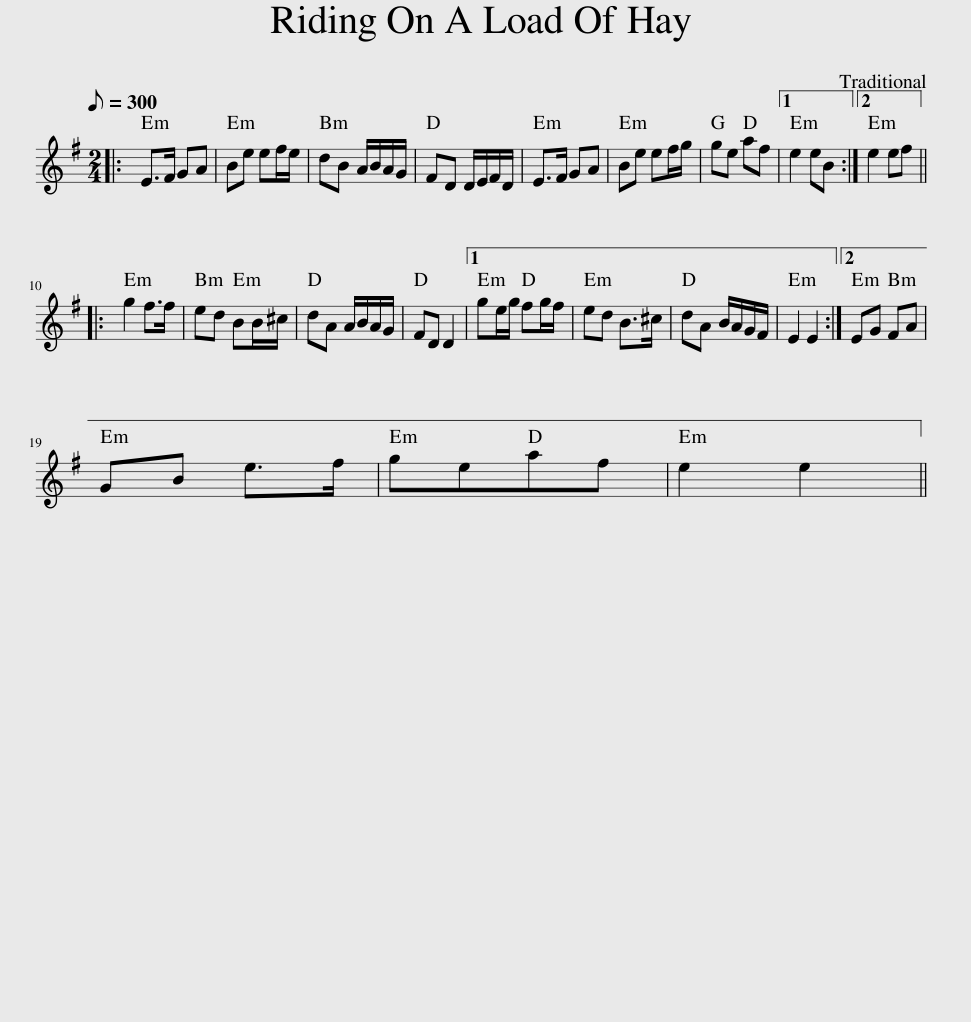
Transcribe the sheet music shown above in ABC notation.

X:1
L:1/8
Q:1/8=300
M:2/4
I:linebreak $
K:Emin
V:1 treble
V:1
|: E>F GA | Be ef/e/ | dB A/B/A/G/ | FD D/E/F/D/ | E>F GA | %5
 Be ef/g/ | ge af |1 e2 eB :|2 e2 ef |:$ g2 f>f | %10
 ed BB/^c/ | dA A/B/A/G/ | FD D2 |1 ge/g/ fg/f/ | ed B>^c | %15
 dA B/A/G/F/ | E2 E2 :|2 EG FA |$ GB e>f | geaf | %20
 e2 e2 || %21
